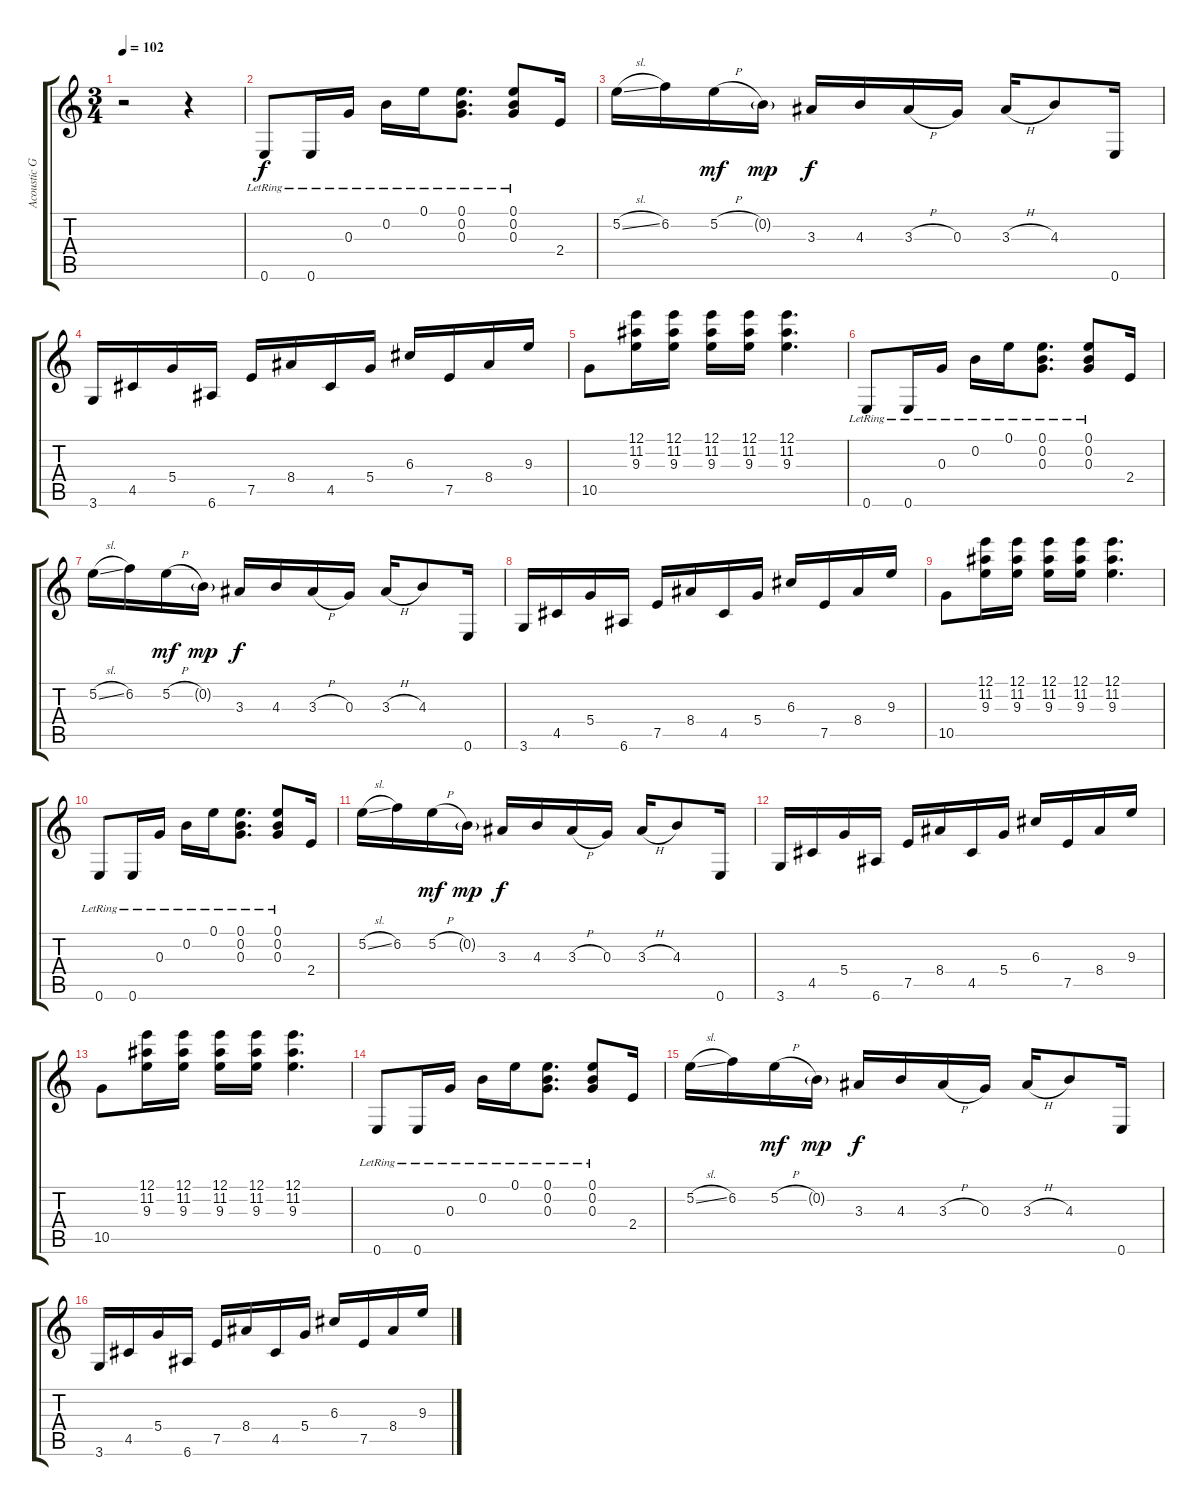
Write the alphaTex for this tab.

\track ("Acoustic Guitar" "Acoustic G") {instrument acousticguitarsteel}
\staff {score tabs}
\tuning (E4 B3 G3 D3 A2 E2) {hide}
\ts (3 4)
\tempo 102
\clef g2
\ks c
r.2{dy p} r.4 |
0.6{lr}.8{dy f} 0.6{lr}.16 0.3{lr}.16 0.2{lr}.16 0.1{lr}.16 (0.1{lr} 0.2{lr} 0.3{lr}).8{d} (0.1{lr} 0.2{lr} 0.3{lr}).8 2.4.16 |
5.2{sl}.16 6.2.16 5.2{h}.16{dy mf} 0.2{g}.16{dy mp} 3.3.16{dy f} 4.3.16 3.3{h}.16 0.3.16 3.3{h}.16 4.3.8 0.6.16 |
3.6.16 4.5.16 5.4.16 6.6.16 7.5.16 8.4.16 4.5.16 5.4.16 6.3.16 7.5.16 8.4.16 9.3.16 |
10.5.8 (12.1 11.2 9.3).16 (12.1 11.2 9.3).16 (12.1 11.2 9.3).16 (12.1 11.2 9.3).16 (12.1 11.2 9.3).4{d} |
0.6{lr}.8 0.6{lr}.16 0.3{lr}.16 0.2{lr}.16 0.1{lr}.16 (0.1{lr} 0.2{lr} 0.3{lr}).8{d} (0.1{lr} 0.2{lr} 0.3{lr}).8 2.4.16 |
5.2{sl}.16 6.2.16 5.2{h}.16{dy mf} 0.2{g}.16{dy mp} 3.3.16{dy f} 4.3.16 3.3{h}.16 0.3.16 3.3{h}.16 4.3.8 0.6.16 |
3.6.16 4.5.16 5.4.16 6.6.16 7.5.16 8.4.16 4.5.16 5.4.16 6.3.16 7.5.16 8.4.16 9.3.16 |
10.5.8 (12.1 11.2 9.3).16 (12.1 11.2 9.3).16 (12.1 11.2 9.3).16 (12.1 11.2 9.3).16 (12.1 11.2 9.3).4{d} |
0.6{lr}.8 0.6{lr}.16 0.3{lr}.16 0.2{lr}.16 0.1{lr}.16 (0.1{lr} 0.2{lr} 0.3{lr}).8{d} (0.1{lr} 0.2{lr} 0.3{lr}).8 2.4.16 |
5.2{sl}.16 6.2.16 5.2{h}.16{dy mf} 0.2{g}.16{dy mp} 3.3.16{dy f} 4.3.16 3.3{h}.16 0.3.16 3.3{h}.16 4.3.8 0.6.16 |
3.6.16 4.5.16 5.4.16 6.6.16 7.5.16 8.4.16 4.5.16 5.4.16 6.3.16 7.5.16 8.4.16 9.3.16 |
10.5.8 (12.1 11.2 9.3).16 (12.1 11.2 9.3).16 (12.1 11.2 9.3).16 (12.1 11.2 9.3).16 (12.1 11.2 9.3).4{d} |
0.6{lr}.8 0.6{lr}.16 0.3{lr}.16 0.2{lr}.16 0.1{lr}.16 (0.1{lr} 0.2{lr} 0.3{lr}).8{d} (0.1{lr} 0.2{lr} 0.3{lr}).8 2.4.16 |
5.2{sl}.16 6.2.16 5.2{h}.16{dy mf} 0.2{g}.16{dy mp} 3.3.16{dy f} 4.3.16 3.3{h}.16 0.3.16 3.3{h}.16 4.3.8 0.6.16 |
3.6.16 4.5.16 5.4.16 6.6.16 7.5.16 8.4.16 4.5.16 5.4.16 6.3.16 7.5.16 8.4.16 9.3.16
